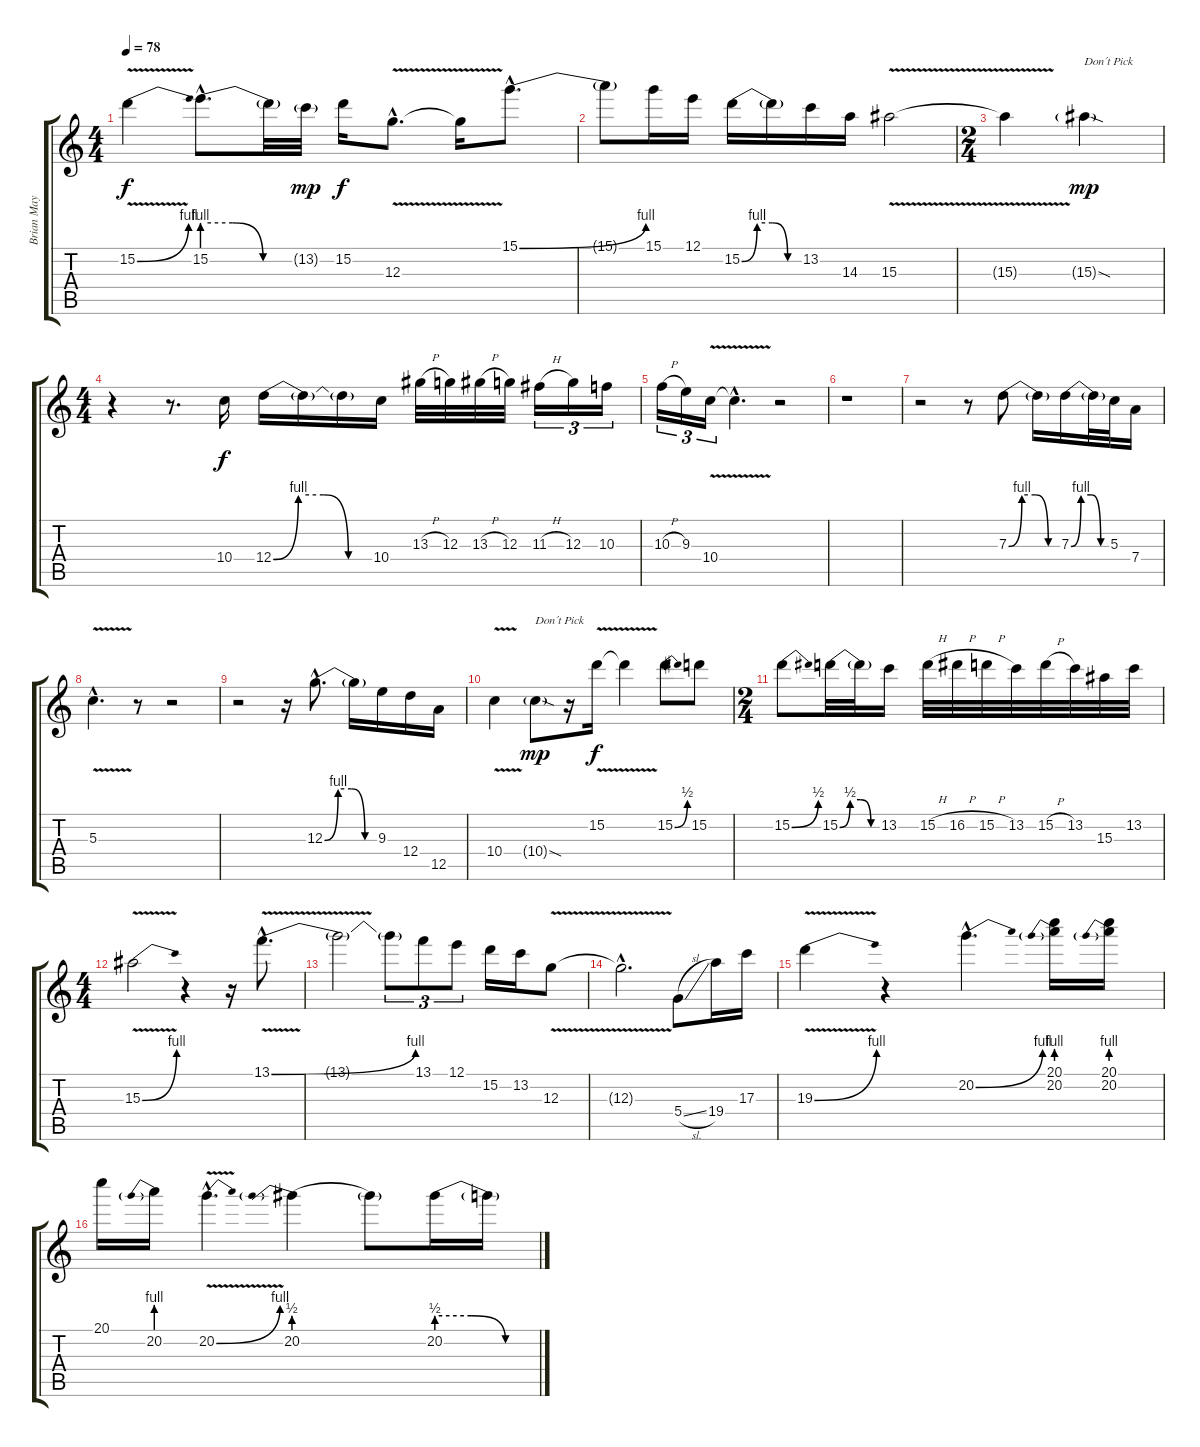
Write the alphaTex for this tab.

\track ("Brian May - Guitar 3" "Brian May ") {instrument distortionguitar}
\staff {score tabs}
\tuning (E4 B3 G3 D3 A2 E2) {hide}
\ts (4 4)
\tempo 78
\clef g2
\ks c
15.2{be (bend 0 0 60 4) v}.4{dy f} 15.2{be (custom 0 4 20 4 40 0 60 0) hac}.8{d} 15.2{t}.32 13.2{g}.32{dy mp} 15.2.16{dy f} 12.3{v hac}.8{d} 12.3{t}.16 15.1{be (bend 0 0 60 4) hac}.8{d} |
15.1{t}.8 15.1.16 12.1.16 15.2{be (custom 0 0 15 4 30 4 45 0 60 0)}.16 15.2{t}.16 13.2.16 14.3.16 15.3{v}.2 |
\ts (2 4)
15.3{t}.4 15.3{sod g}.4{txt "Don´t Pick" dy mp} |
\ts (4 4)
r.4 r.8{d} 10.4.16{dy f} 12.4{be (custom 0 0 15 4 30 4 45 0 60 0)}.16 12.4{t}.16 12.4{t}.16 10.4.16 13.3{h}.32 12.3.32 13.3{h}.32 12.3.32 11.3{h}.16{tu (3 2)} 12.3.16{tu (3 2)} 10.3.16{tu (3 2)} |
10.3{h}.16{tu (3 2)} 9.3.16{tu (3 2)} 10.4{v}.16{tu (3 2)} 10.4{hac t}.4{d} r.2 |
r.1 |
r.2 r.8 7.3{be (custom 0 0 15 4 30 4 45 0 60 0)}.8 7.3{t}.16 7.3{be (custom 0 0 15 4 30 4 45 0 60 0)}.16 7.3{t}.32 5.3.32 7.4.16 |
5.3{v hac}.4{d} r.8 r.2 |
r.2 r.16 12.3{be (custom 0 0 15 4 30 4 45 0 60 0) hac}.8{d} 12.3{t}.16 9.3.16 12.4.16 12.5.16 |
10.4{v}.4 10.4{sod g}.8{txt "Don´t Pick" dy mp} r.16 15.2{v}.16{dy f} 15.2{t}.4 15.2{be (bend 0 0 60 2)}.8 15.2.8 |
\ts (2 4)
15.2{be (bend 0 0 60 2)}.8 15.2{be (custom 0 0 15 2 30 2 45 0 60 0)}.32 15.2{t}.32 13.2.16 15.2{h}.32 16.2{h}.32 15.2{h}.32 13.2.32 15.2{h}.32 13.2.32 15.3.32 13.2.32 |
\ts (4 4)
15.3{be (bend 0 0 60 4) v}.2 r.4 r.16 13.1{be (bend 0 0 60 4) v hac}.8{d} |
13.1{t}.2 13.1{t}.8{tu (3 2)} 13.1.8{tu (3 2)} 12.1.8{tu (3 2)} 15.2.16 13.2.16 12.3{v}.8 |
12.3{hac t}.2{d} 5.4{sl}.8 19.4.16 17.3.16 |
19.3{be (bend 0 0 60 4) v}.4 r.4 20.2{be (bend 0 0 60 4) hac}.4{d} (20.1 20.2{be (prebend 0 4 60 4)}).16 (20.1 20.2{be (prebend 0 4 60 4)}).16 |
20.1.16 20.2{be (prebend 0 4 60 4)}.16 20.2{be (bend 0 0 60 4) v hac}.4{d} 20.2{be (prebend 0 2 60 2)}.4 20.2{t}.8 20.2{be (custom 0 2 20 2 40 0 60 0)}.16 20.2{t}.16
